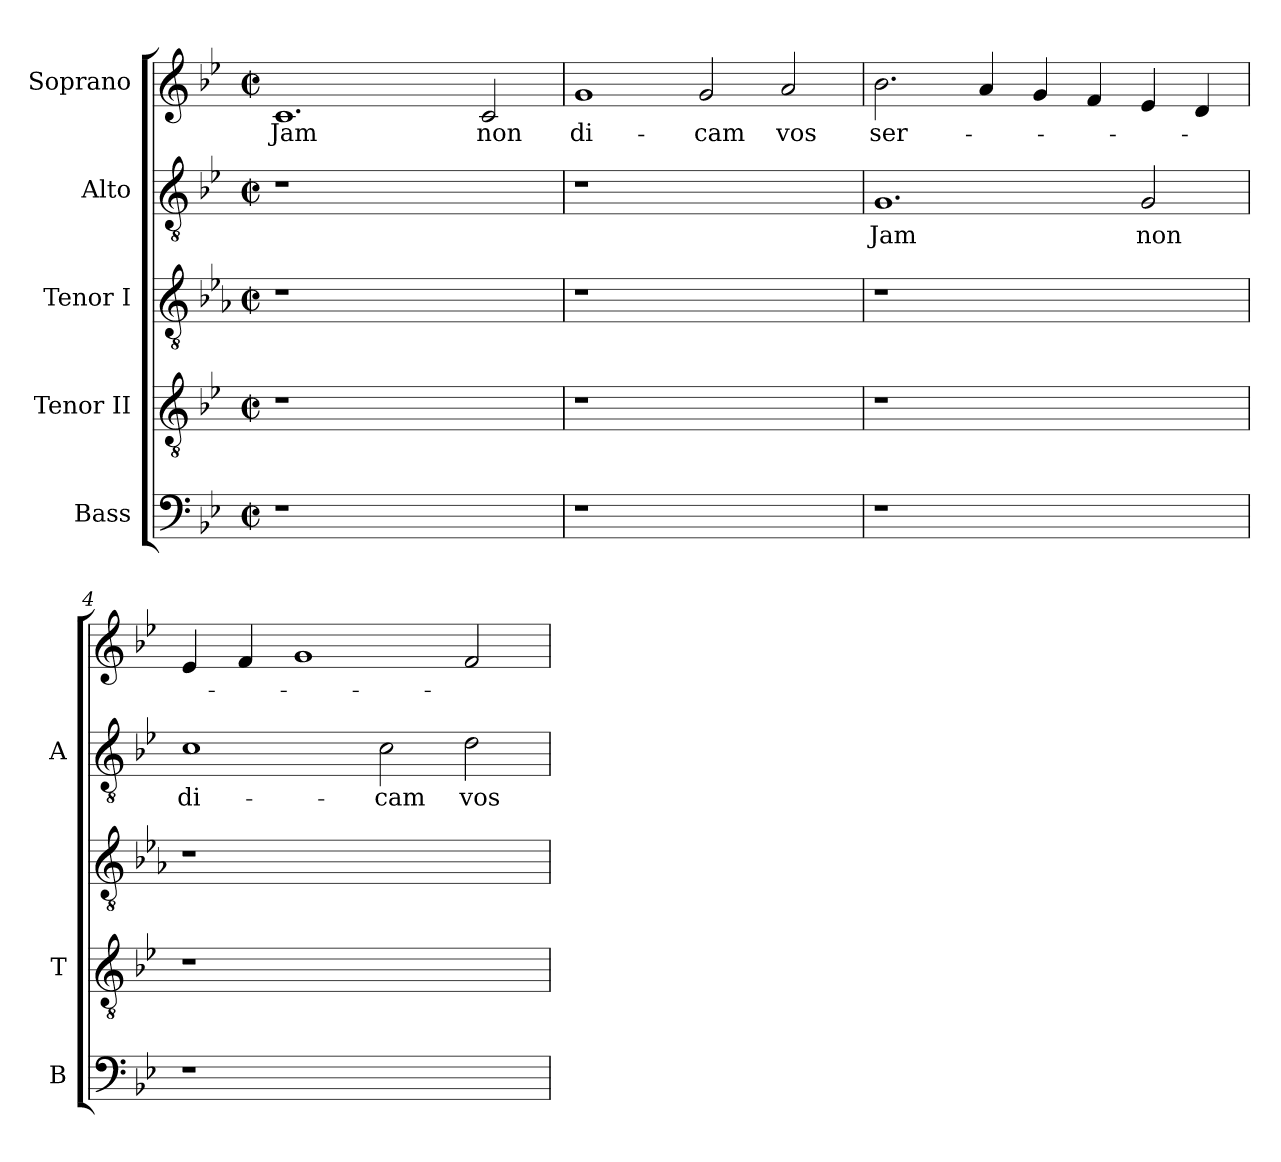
**kern	**kern	**kern	**kern	**text	**kern	**text
*part5	*part4	*part3	*part2	*part2	*part1	*part1
*staff5	*staff4	*staff3	*staff2	*staff2	*staff1	*staff1
*I"Bass	*I"Tenor II	*I"Tenor I	*I"Alto	*	*I"Soprano	*
*I'B	*I'T	*	*I'A	*	*	*
!!LO:PB:g=z
*clefF4	*clefGv2	*clefGv2	*clefGv2	*	*clefG2	*
*	*	*ITrd-4c-7	*	*	*	*
*k[b-e-]	*k[b-e-]	*k[b-e-]	*k[b-e-]	*	*k[b-e-]	*
*B-:	*B-:	*B-:	*B-:	*	*B-:	*
*M2/2	*M2/2	*M2/2	*M2/2	*	*M2/2	*
*met(c|)	*met(c|)	*met(c|)	*met(c|)	*	*met(c|)	*
=1	=1	=1	=1	=1	=1	=1
!LO:N:vis=1	!LO:N:vis=1	!LO:N:vis=1	!LO:N:vis=1	!	!	!
!	!	!	!	!	!	!LO:LY:b:color=#000000
1r	1r	1r	1r	.	1.ci	Jam
1ryy	1ryy	1ryy	1ryy	.	.	.
!	!	!	!	!	!	!LO:LY:b:color=#000000
.	.	.	.	.	2ci/	non
=2	=2	=2	=2	=2	=2	=2
!LO:N:vis=1	!LO:N:vis=1	!LO:N:vis=1	!LO:N:vis=1	!	!	!
!	!	!	!	!	!	!LO:LY:b:color=#000000
1r	1r	1r	1r	.	1gi	di-
!	!	!	!	!	!	!LO:LY:b:color=#000000
1ryy	1ryy	1ryy	1ryy	.	2gi/	-cam
!	!	!	!	!	!	!LO:LY:b:color=#000000
.	.	.	.	.	2ai/	vos
=3	=3	=3	=3	=3	=3	=3
!LO:N:vis=1	!LO:N:vis=1	!LO:N:vis=1	!	!	!	!
!	!	!	!	!LO:LY:b:color=#000000	!	!
!	!	!	!	!	!	!LO:LY:b:color=#000000
1r	1r	1r	1.Gi	Jam	2.b-i\	ser-
.	.	.	.	.	4ai/	.
1ryy	1ryy	1ryy	.	.	4gi/	.
.	.	.	.	.	4fi/	.
!	!	!	!	!LO:LY:b:color=#000000	!	!
.	.	.	2Gi/	non	4e-i/	.
.	.	.	.	.	4di/	.
=4	=4	=4	=4	=4	=4	=4
!LO:N:vis=1	!LO:N:vis=1	!LO:N:vis=1	!	!	!	!
!	!	!	!	!LO:LY:b:color=#000000	!	!
1r	1r	1r	1ci	di-	4e-i/	.
.	.	.	.	.	4fi/	.
.	.	.	.	.	1gi	.
!	!	!	!	!LO:LY:b:color=#000000	!	!
1ryy	1ryy	1ryy	2ci\	-cam	.	.
!	!	!	!	!LO:LY:b:color=#000000	!	!
.	.	.	2di\	vos	2fi/	.
=	=	=	=	=	=	=
*-	*-	*-	*-	*-	*-	*-
